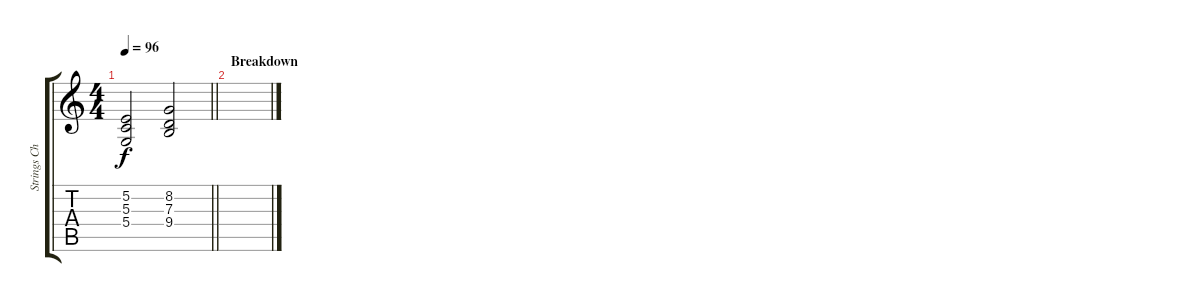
\track ("Strings Chords" "Strings Ch") {instrument stringensemble1}
\staff {score tabs}
\tuning (E4 B3 G3 D3 A2 E2) {hide}
\ts (4 4)
\tempo 96
\clef g2
\barLineRight lightlight
\ks c
(5.2{t} 5.3{t} 5.4{t}).2{dy f} (8.2 7.3 9.4).2 |
\section ("" "Breakdown")
